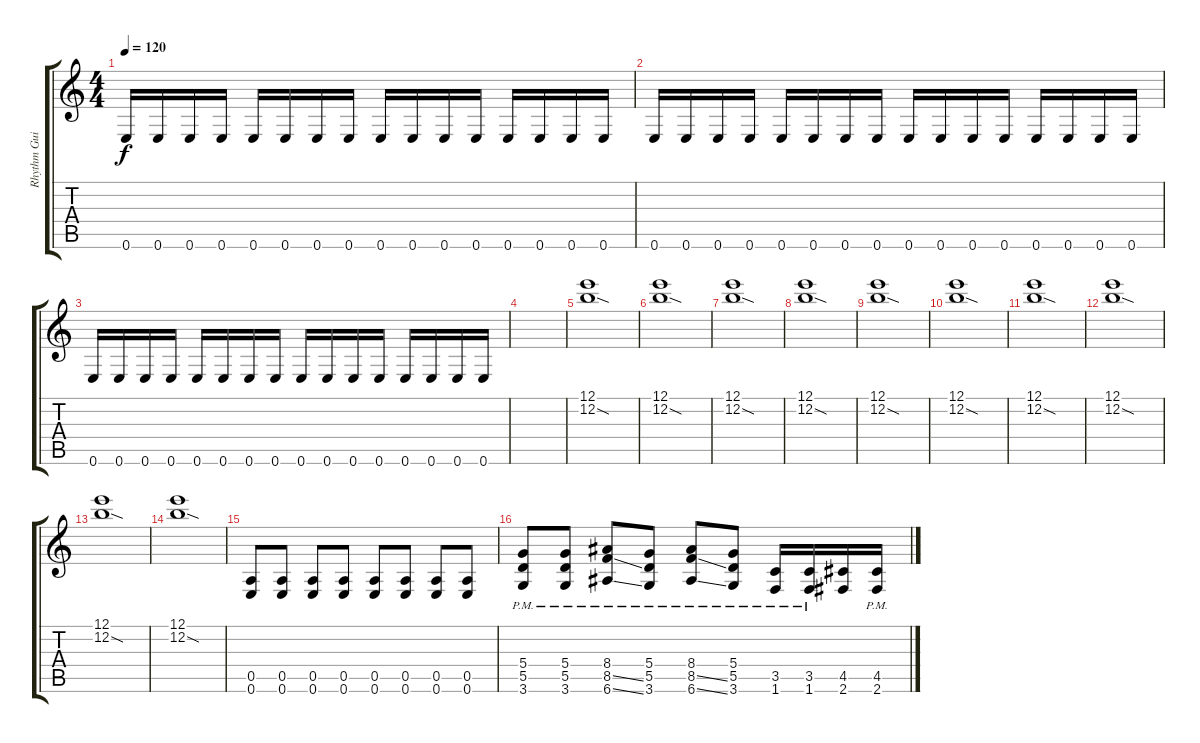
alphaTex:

\track ("Rhythm Guitar" "Rhythm Gui") {instrument overdrivenguitar}
\staff {score tabs}
\tuning (E4 B3 G3 D3 A2 E2) {hide}
\ts (4 4)
\tempo 120
\clef g2
\ks c
0.6.16{dy f instrument overdrivenguitar} 0.6.16 0.6.16 0.6.16 0.6.16 0.6.16 0.6.16 0.6.16 0.6.16 0.6.16 0.6.16 0.6.16 0.6.16 0.6.16 0.6.16 0.6.16 |
0.6.16 0.6.16 0.6.16 0.6.16 0.6.16 0.6.16 0.6.16 0.6.16 0.6.16 0.6.16 0.6.16 0.6.16 0.6.16 0.6.16 0.6.16 0.6.16 |
0.6.16 0.6.16 0.6.16 0.6.16 0.6.16 0.6.16 0.6.16 0.6.16 0.6.16 0.6.16 0.6.16 0.6.16 0.6.16 0.6.16 0.6.16 0.6.16 |
|
(12.1 12.2{sod}).1 |
(12.1 12.2{sod}).1 |
(12.1 12.2{sod}).1 |
(12.1 12.2{sod}).1 |
(12.1 12.2{sod}).1 |
(12.1 12.2{sod}).1 |
(12.1 12.2{sod}).1 |
(12.1 12.2{sod}).1 |
(12.1 12.2{sod}).1 |
(12.1 12.2{sod}).1 |
(0.5 0.6).8 (0.5 0.6).8 (0.5 0.6).8 (0.5 0.6).8 (0.5 0.6).8 (0.5 0.6).8 (0.5 0.6).8 (0.5 0.6).8 |
(5.4{pm} 5.5 3.6).8 (5.4{pm} 5.5 3.6).8 (8.4{pm} 8.5{ss} 6.6{ss}).8 (5.4{pm} 5.5 3.6).8 (8.4{pm} 8.5{ss} 6.6{ss}).8 (5.4{pm} 5.5 3.6).8 (3.5{pm} 1.6).16 (3.5{pm} 1.6).16 (4.5 2.6).16 (4.5 2.6{pm}).16
